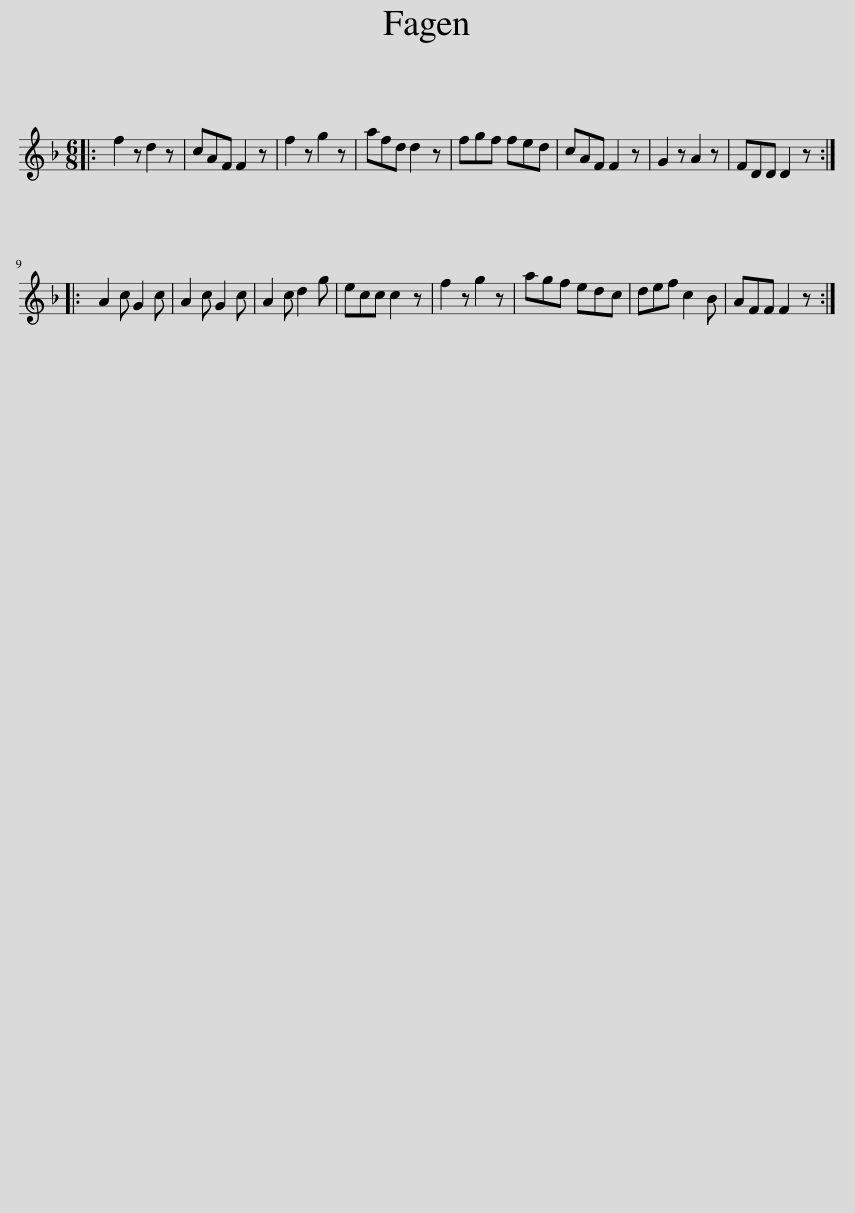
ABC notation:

X:1
L:1/8
M:6/8
I:linebreak $
K:Dmin
V:1 treble
V:1
|: f2 z d2 z | cAF F2 z | f2 z g2 z | afd d2 z | fgf fed | %5
 cAF F2 z | G2 z A2 z | FDD D2 z ::$ A2 c G2 c | A2 c G2 c | %10
 A2 c d2 g | ecc c2 z | f2 z g2 z | agf edc | def c2 B | %15
 AFF F2 z :| %16
